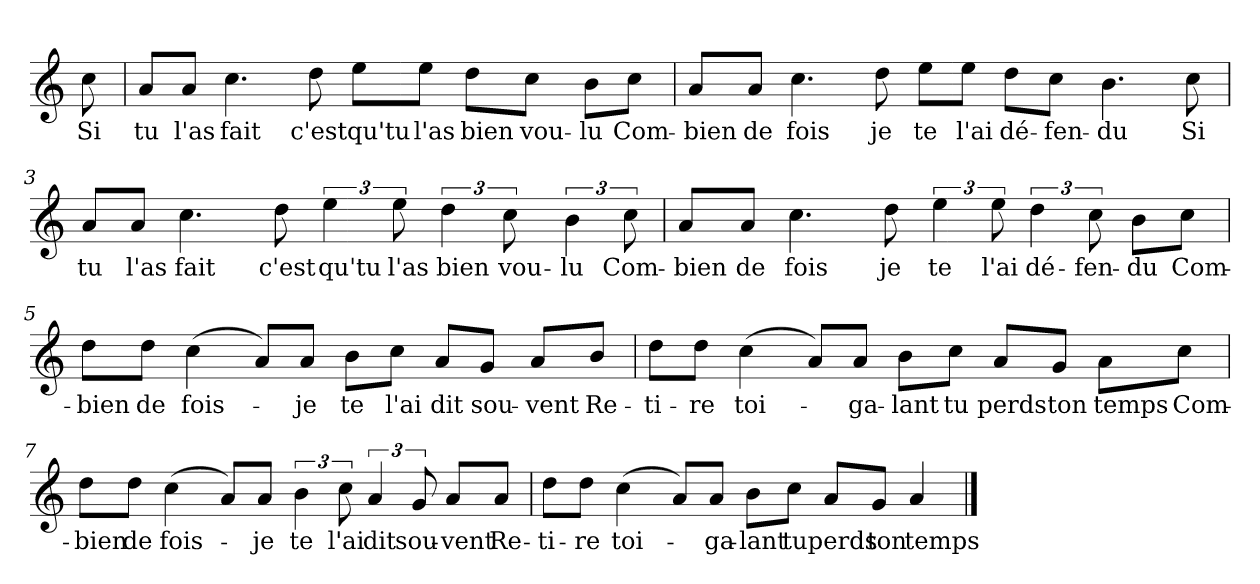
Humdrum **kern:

**kern	**text
*part1	*part1
*staff1	*staff1
*clefG2	*
*k[]	*
*C:	*
=	=
!	!LO:LY:b
8cc\	Si
=1	=1
!	!LO:LY:b
8a/L	tu
!	!LO:LY:b
8a/J	l'as
!	!LO:LY:b
4.cc\	fait
!	!LO:LY:b
8dd\	c'est
!	!LO:LY:b
8ee\L	qu'tu
!	!LO:LY:b
8ee\J	l'as
!	!LO:LY:b
8dd\L	bien
!	!LO:LY:b
8cc\J	vou-
!	!LO:LY:b
8b\L	-lu
!	!LO:LY:b
8cc\J	Com-
=2	=2
!	!LO:LY:b
8a/L	-bien
!	!LO:LY:b
8a/J	de
!	!LO:LY:b
4.cc\	fois
!	!LO:LY:b
8dd\	je
!	!LO:LY:b
8ee\L	te
!	!LO:LY:b
8ee\J	l'ai
!	!LO:LY:b
8dd\L	dé-
!	!LO:LY:b
8cc\J	-fen-
!	!LO:LY:b
4.b\	-du
!	!LO:LY:b
8cc\	Si
!!LO:LB:g=z
=3	=3
!	!LO:LY:b
8a/L	tu
!	!LO:LY:b
8a/J	l'as
!	!LO:LY:b
4.cc\	fait
!	!LO:LY:b
8dd\	c'est
!	!LO:LY:b
6ee\	qu'tu
!	!LO:LY:b
12ee\	l'as
!	!LO:LY:b
6dd\	bien
!	!LO:LY:b
12cc\	vou-
!	!LO:LY:b
6b\	-lu
!	!LO:LY:b
12cc\	Com-
=4	=4
!	!LO:LY:b
8a/L	-bien
!	!LO:LY:b
8a/J	de
!	!LO:LY:b
4.cc\	fois
!	!LO:LY:b
8dd\	je
!	!LO:LY:b
6ee\	te
!	!LO:LY:b
12ee\	l'ai
!	!LO:LY:b
6dd\	dé-
!	!LO:LY:b
12cc\	-fen-
!	!LO:LY:b
8b\L	-du
!	!LO:LY:b
8cc\J	Com-
!!LO:LB:g=z
=5	=5
!	!LO:LY:b
8dd\L	-bien
!	!LO:LY:b
8dd\J	de
!	!LO:LY:b
(>4cc\	fois-
8a/L)	.
!	!LO:LY:b
8a/J	-je
!	!LO:LY:b
8b\L	te
!	!LO:LY:b
8cc\J	l'ai
!	!LO:LY:b
8a/L	dit
!	!LO:LY:b
8g/J	sou-
!	!LO:LY:b
8a/L	-vent
!	!LO:LY:b
8b/J	Re-
=6	=6
!	!LO:LY:b
8dd\L	-ti-
!	!LO:LY:b
8dd\J	-re
!	!LO:LY:b
(>4cc\	toi-
8a/L)	.
!	!LO:LY:b
8a/J	-ga-
!	!LO:LY:b
8b\L	-lant
!	!LO:LY:b
8cc\J	tu
!	!LO:LY:b
8a/L	perds
!	!LO:LY:b
8g/J	ton
!	!LO:LY:b
8a\L	temps
!	!LO:LY:b
8cc\J	Com-
!!LO:LB:g=z
=7	=7
!	!LO:LY:b
8dd\L	-bien
!	!LO:LY:b
8dd\J	de
!	!LO:LY:b
(>4cc\	fois-
8a/L)	.
!	!LO:LY:b
8a/J	-je
!	!LO:LY:b
6b\	te
!	!LO:LY:b
12cc\	l'ai
!	!LO:LY:b
6a/	dit
!	!LO:LY:b
12g/	sou-
!	!LO:LY:b
8a/L	-vent
!	!LO:LY:b
8a/J	Re-
=8	=8
!	!LO:LY:b
8dd\L	-ti-
!	!LO:LY:b
8dd\J	-re
!	!LO:LY:b
(>4cc\	toi-
8a/L)	.
!	!LO:LY:b
8a/J	-ga-
!	!LO:LY:b
8b\L	-lant
!	!LO:LY:b
8cc\J	tu
!	!LO:LY:b
8a/L	perds
!	!LO:LY:b
8g/J	ton
!	!LO:LY:b
4a/	temps
==	==
*-	*-
